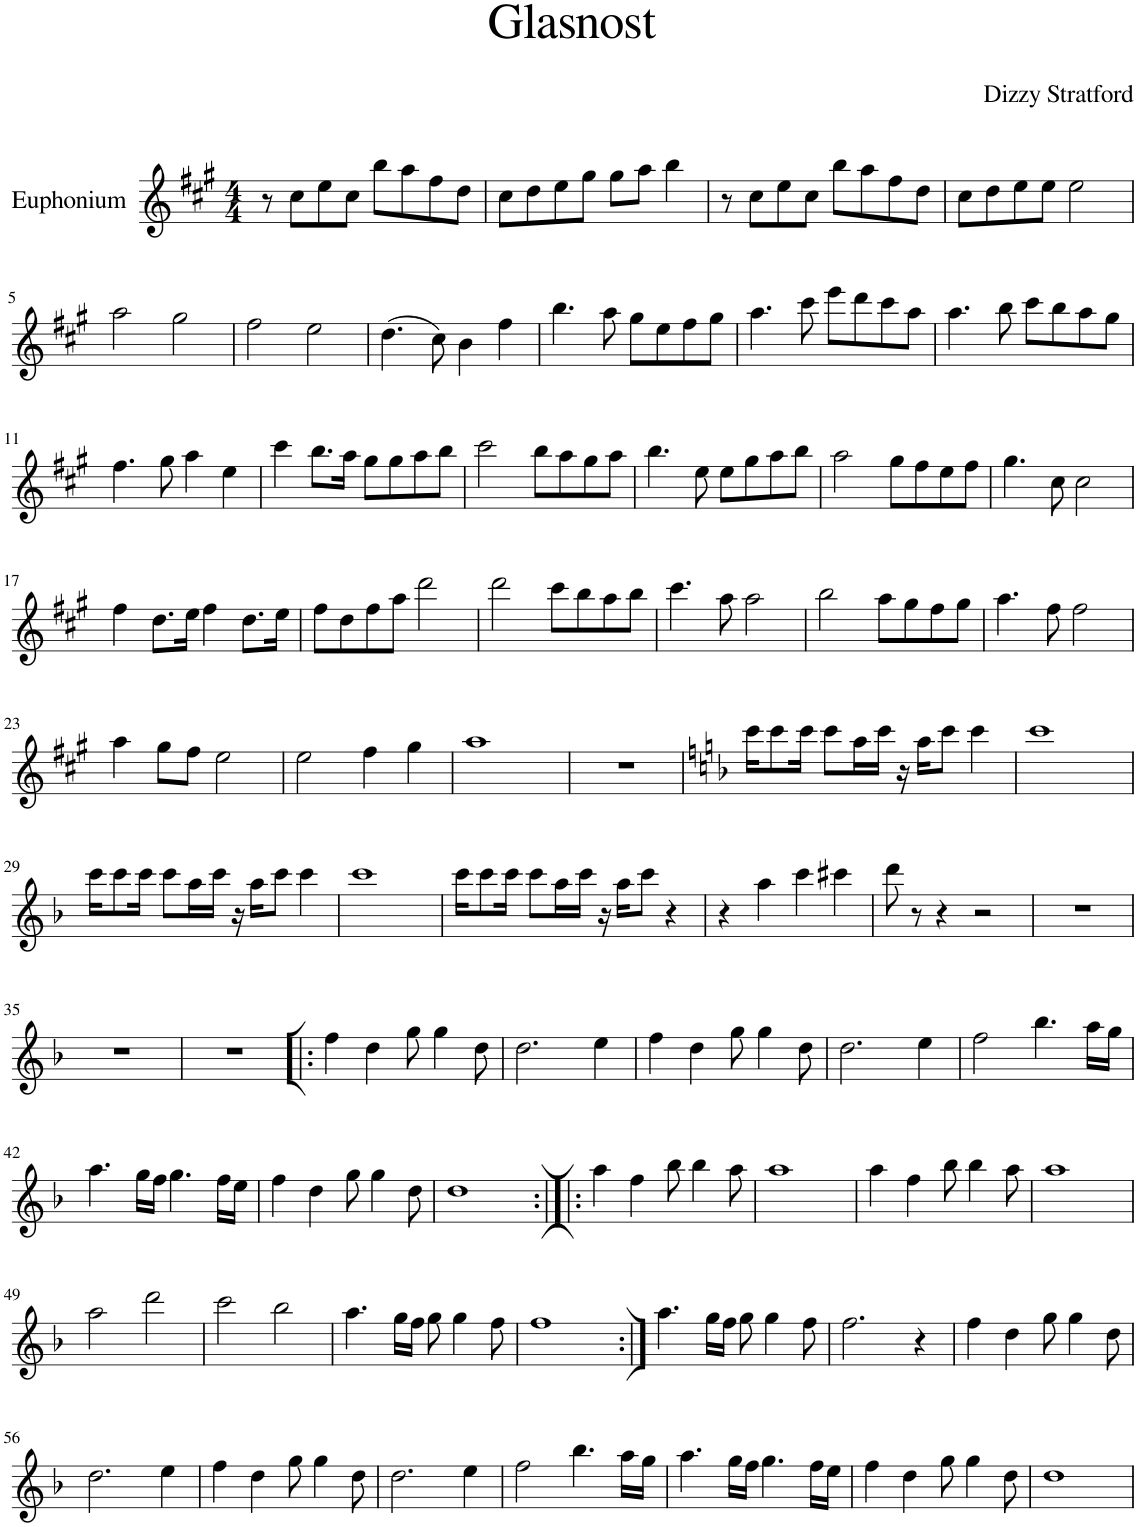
**kern
*part1
*staff1
*I"Euphonium
*clefG2
*k[f#c#g#]
*M4/4
=1
8r
8cc#\L
8ee\
8cc#\J
8bb\L
8aa\
8ff#\
8dd\J
=2
8cc#\L
8dd\
8ee\
8gg#\J
8gg#\L
8aa\J
4bb\
=3
8r
8cc#\L
8ee\
8cc#\J
8bb\L
8aa\
8ff#\
8dd\J
=4
8cc#\L
8dd\
8ee\
8ee\J
2ee\
!!LO:LB:g=z
=5
2aa\
2gg#\
=6
2ff#\
2ee\
=7
(4.dd\
8cc#\)
4b\
4ff#\
=8
4.bb\
8aa\
8gg#\L
8ee\
8ff#\
8gg#\J
=9
4.aa\
8ccc#\
8eee\L
8ddd\
8ccc#\
8aa\J
=10
4.aa\
8bb\
8ccc#\L
8bb\
8aa\
8gg#\J
!!LO:LB:g=z
=11
4.ff#\
8gg#\
4aa\
4ee\
=12
4ccc#\
8.bb\L
16aa\Jk
8gg#\L
8gg#\
8aa\
8bb\J
=13
2ccc#\
8bb\L
8aa\
8gg#\
8aa\J
=14
4.bb\
8ee\
8ee\L
8gg#\
8aa\
8bb\J
=15
2aa\
8gg#\L
8ff#\
8ee\
8ff#\J
=16
4.gg#\
8cc#\
2cc#\
!!LO:LB:g=z
=17
4ff#\
8.dd\L
16ee\Jk
4ff#\
8.dd\L
16ee\Jk
=18
8ff#\L
8dd\
8ff#\
8aa\J
2ddd\
=19
2ddd\
8ccc#\L
8bb\
8aa\
8bb\J
=20
4.ccc#\
8aa\
2aa\
=21
2bb\
8aa\L
8gg#\
8ff#\
8gg#\J
=22
4.aa\
8ff#\
2ff#\
!!LO:LB:g=z
=23
4aa\
8gg#\L
8ff#\J
2ee\
=24
2ee\
4ff#\
4gg#\
=25
1aa
=26
1r
=27
*k[b-]
16ccc\KL
8ccc\
16ccc\Jk
8ccc\L
16aa\L
16ccc\JJ
16r
16aa\KL
8ccc\J
4ccc\
=28
1ccc
!!LO:LB:g=z
=29
16ccc\KL
8ccc\
16ccc\Jk
8ccc\L
16aa\L
16ccc\JJ
16r
16aa\KL
8ccc\J
4ccc\
=30
1ccc
=31
16ccc\KL
8ccc\
16ccc\Jk
8ccc\L
16aa\L
16ccc\JJ
16r
16aa\KL
8ccc\J
4r
=32
4r
4aa\
4ccc\
4ccc#X\
=33
8ddd\
8r
4r
2r
=34
1r
!!LO:LB:g=z
=35
1r
=36
1r
=37!|:
4ff\
4dd\
8gg\
4gg\
8dd\
=38
2.dd\
4ee\
=39
4ff\
4dd\
8gg\
4gg\
8dd\
=40
2.dd\
4ee\
=41
2ff\
4.bb-\
16aa\LL
16gg\JJ
!!LO:LB:g=z
=42
4.aa\
16gg\LL
16ff\JJ
4.gg\
16ff\LL
16ee\JJ
=43
4ff\
4dd\
8gg\
4gg\
8dd\
=44
1dd
=45:|!|:
4aa\
4ff\
8bb-\
4bb-\
8aa\
=46
1aa
=47
4aa\
4ff\
8bb-\
4bb-\
8aa\
=48
1aa
!!LO:LB:g=z
=49
2aa\
2ddd\
=50
2ccc\
2bb-\
=51
4.aa\
16gg\LL
16ff\JJ
8gg\
4gg\
8ff\
=52
1ff
=53:|!
4.aa\
16gg\LL
16ff\JJ
8gg\
4gg\
8ff\
=54
2.ff\
4r
=55
4ff\
4dd\
8gg\
4gg\
8dd\
!!LO:LB:g=z
=56
2.dd\
4ee\
=57
4ff\
4dd\
8gg\
4gg\
8dd\
=58
2.dd\
4ee\
=59
2ff\
4.bb-\
16aa\LL
16gg\JJ
=60
4.aa\
16gg\LL
16ff\JJ
4.gg\
16ff\LL
16ee\JJ
=61
4ff\
4dd\
8gg\
4gg\
8dd\
=62
1dd
=
*-
